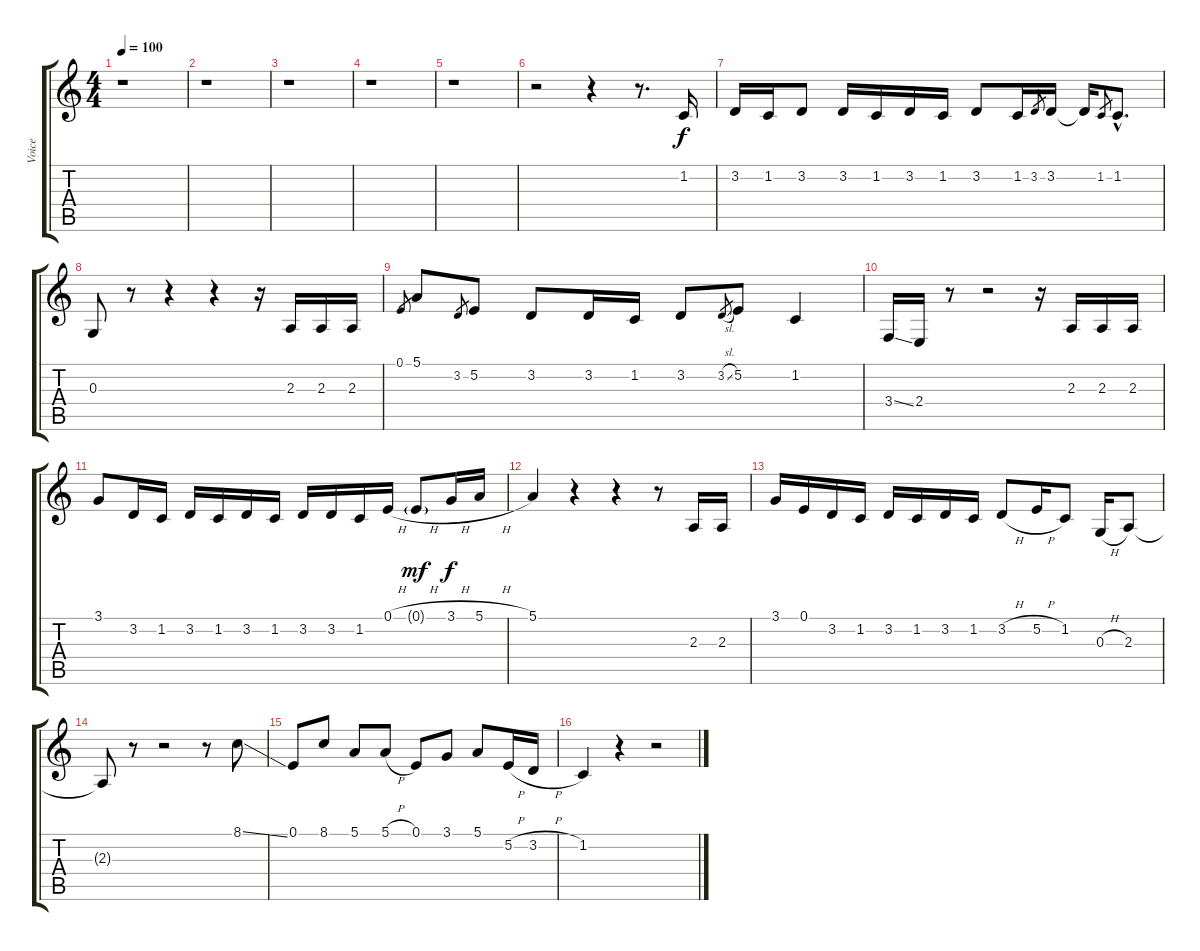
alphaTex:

\track ("Voice" "Voice") {instrument trombone}
\staff {score tabs}
\tuning (E4 B3 G3 D3 A2 E2) {hide}
\ts (4 4)
\tempo 100
\clef g2
\ks c
r.1{dy f instrument trombone} |
r.1 |
r.1 |
r.1 |
r.1 |
r.2 r.4 r.8{d} 1.2.16 |
3.2.16 1.2.16 3.2.8 3.2.16 1.2.16 3.2.16 1.2.16 3.2.8 1.2.16 3.2.8{gr} 3.2.16 3.2{t}.16 1.2.8{gr} 1.2{hac}.8{d} |
0.3.8 r.8 r.4 r.4 r.16 2.3.16 2.3.16 2.3.16 |
0.1.8{gr} 5.1.8 3.2.8{gr} 5.2.8 3.2.8 3.2.16 1.2.16 3.2.8 3.2{sl}.8{gr} 5.2.8 1.2.4 |
3.4{ss}.16 2.4.16 r.8 r.2 r.16 2.3.16 2.3.16 2.3.16 |
3.1.8 3.2.16 1.2.16 3.2.16 1.2.16 3.2.16 1.2.16 3.2.16 3.2.16 1.2.16 0.1{h}.16 0.1{h g}.8{dy mf} 3.1{h}.16{dy f} 5.1{h}.16 |
5.1.4 r.4 r.4 r.8 2.3.16 2.3.16 |
3.1.16 0.1.16 3.2.16 1.2.16 3.2.16 1.2.16 3.2.16 1.2.16 3.2{h}.8 5.2{h}.16 1.2.8 0.3{h}.16 2.3.8 |
2.3{t}.8 r.8 r.2 r.8 8.1{ss}.8 |
0.1.8 8.1.8 5.1.8 5.1{h}.8 0.1.8 3.1.8 5.1.8 5.2{h}.16 3.2{h}.16 |
1.2.4 r.4 r.2
